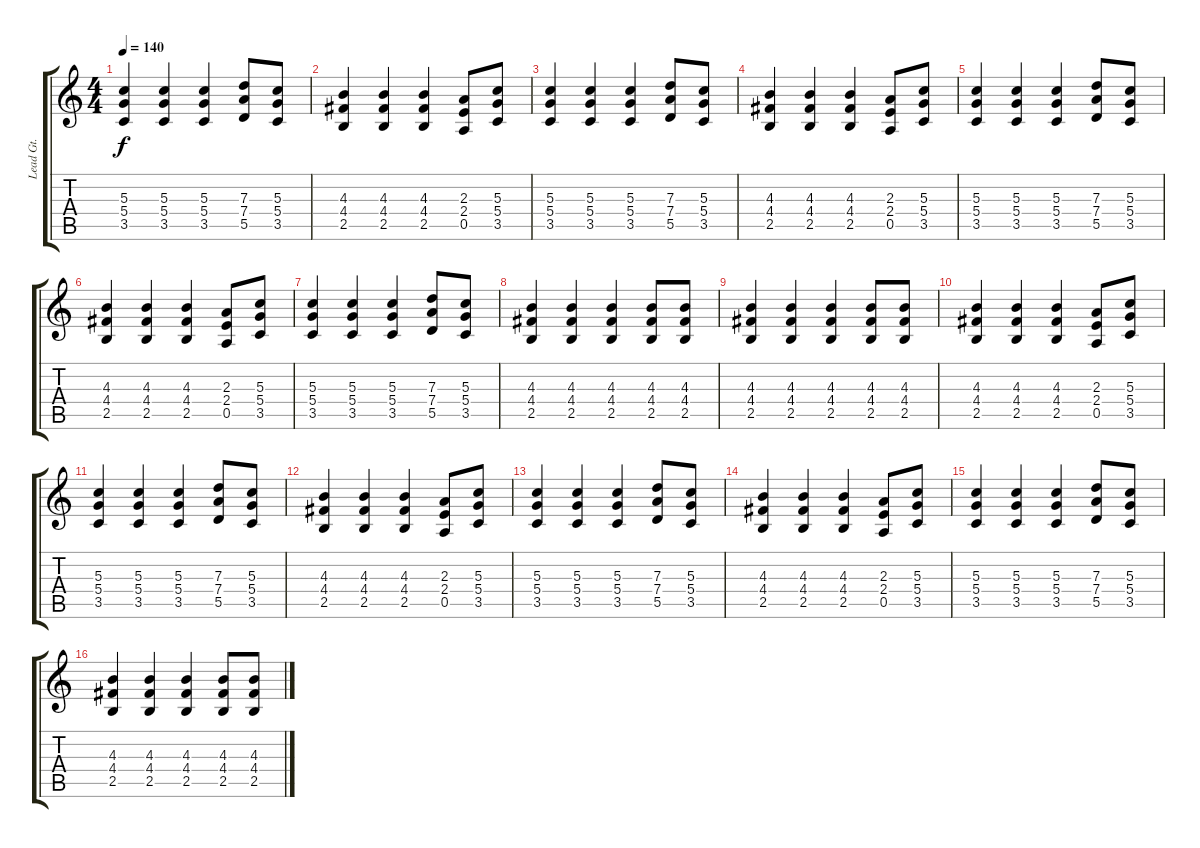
\track ("Lead Gt." "Lead Gt.") {instrument distortionguitar}
\staff {score tabs}
\tuning (E4 B3 G3 D3 A2 E2) {hide}
\ts (4 4)
\tempo 140
\clef g2
\ks c
(5.3 5.4 3.5).4{dy f} (5.3 5.4 3.5).4 (5.3 5.4 3.5).4 (7.3 7.4 5.5).8 (5.3 5.4 3.5).8 |
(4.3 4.4 2.5).4 (4.3 4.4 2.5).4 (4.3 4.4 2.5).4 (2.3 2.4 0.5).8 (5.3 5.4 3.5).8 |
(5.3 5.4 3.5).4 (5.3 5.4 3.5).4 (5.3 5.4 3.5).4 (7.3 7.4 5.5).8 (5.3 5.4 3.5).8 |
(4.3 4.4 2.5).4 (4.3 4.4 2.5).4 (4.3 4.4 2.5).4 (2.3 2.4 0.5).8 (5.3 5.4 3.5).8 |
(5.3 5.4 3.5).4 (5.3 5.4 3.5).4 (5.3 5.4 3.5).4 (7.3 7.4 5.5).8 (5.3 5.4 3.5).8 |
(4.3 4.4 2.5).4 (4.3 4.4 2.5).4 (4.3 4.4 2.5).4 (2.3 2.4 0.5).8 (5.3 5.4 3.5).8 |
(5.3 5.4 3.5).4 (5.3 5.4 3.5).4 (5.3 5.4 3.5).4 (7.3 7.4 5.5).8 (5.3 5.4 3.5).8 |
(4.3 4.4 2.5).4 (4.3 4.4 2.5).4 (4.3 4.4 2.5).4 (4.3 4.4 2.5).8 (4.3 4.4 2.5).8 |
(4.3 4.4 2.5).4 (4.3 4.4 2.5).4 (4.3 4.4 2.5).4 (4.3 4.4 2.5).8 (4.3 4.4 2.5).8 |
(4.3 4.4 2.5).4 (4.3 4.4 2.5).4 (4.3 4.4 2.5).4 (2.3 2.4 0.5).8 (5.3 5.4 3.5).8 |
(5.3 5.4 3.5).4 (5.3 5.4 3.5).4 (5.3 5.4 3.5).4 (7.3 7.4 5.5).8 (5.3 5.4 3.5).8 |
(4.3 4.4 2.5).4 (4.3 4.4 2.5).4 (4.3 4.4 2.5).4 (2.3 2.4 0.5).8 (5.3 5.4 3.5).8 |
(5.3 5.4 3.5).4 (5.3 5.4 3.5).4 (5.3 5.4 3.5).4 (7.3 7.4 5.5).8 (5.3 5.4 3.5).8 |
(4.3 4.4 2.5).4 (4.3 4.4 2.5).4 (4.3 4.4 2.5).4 (2.3 2.4 0.5).8 (5.3 5.4 3.5).8 |
(5.3 5.4 3.5).4 (5.3 5.4 3.5).4 (5.3 5.4 3.5).4 (7.3 7.4 5.5).8 (5.3 5.4 3.5).8 |
(4.3 4.4 2.5).4 (4.3 4.4 2.5).4 (4.3 4.4 2.5).4 (4.3 4.4 2.5).8 (4.3 4.4 2.5).8
